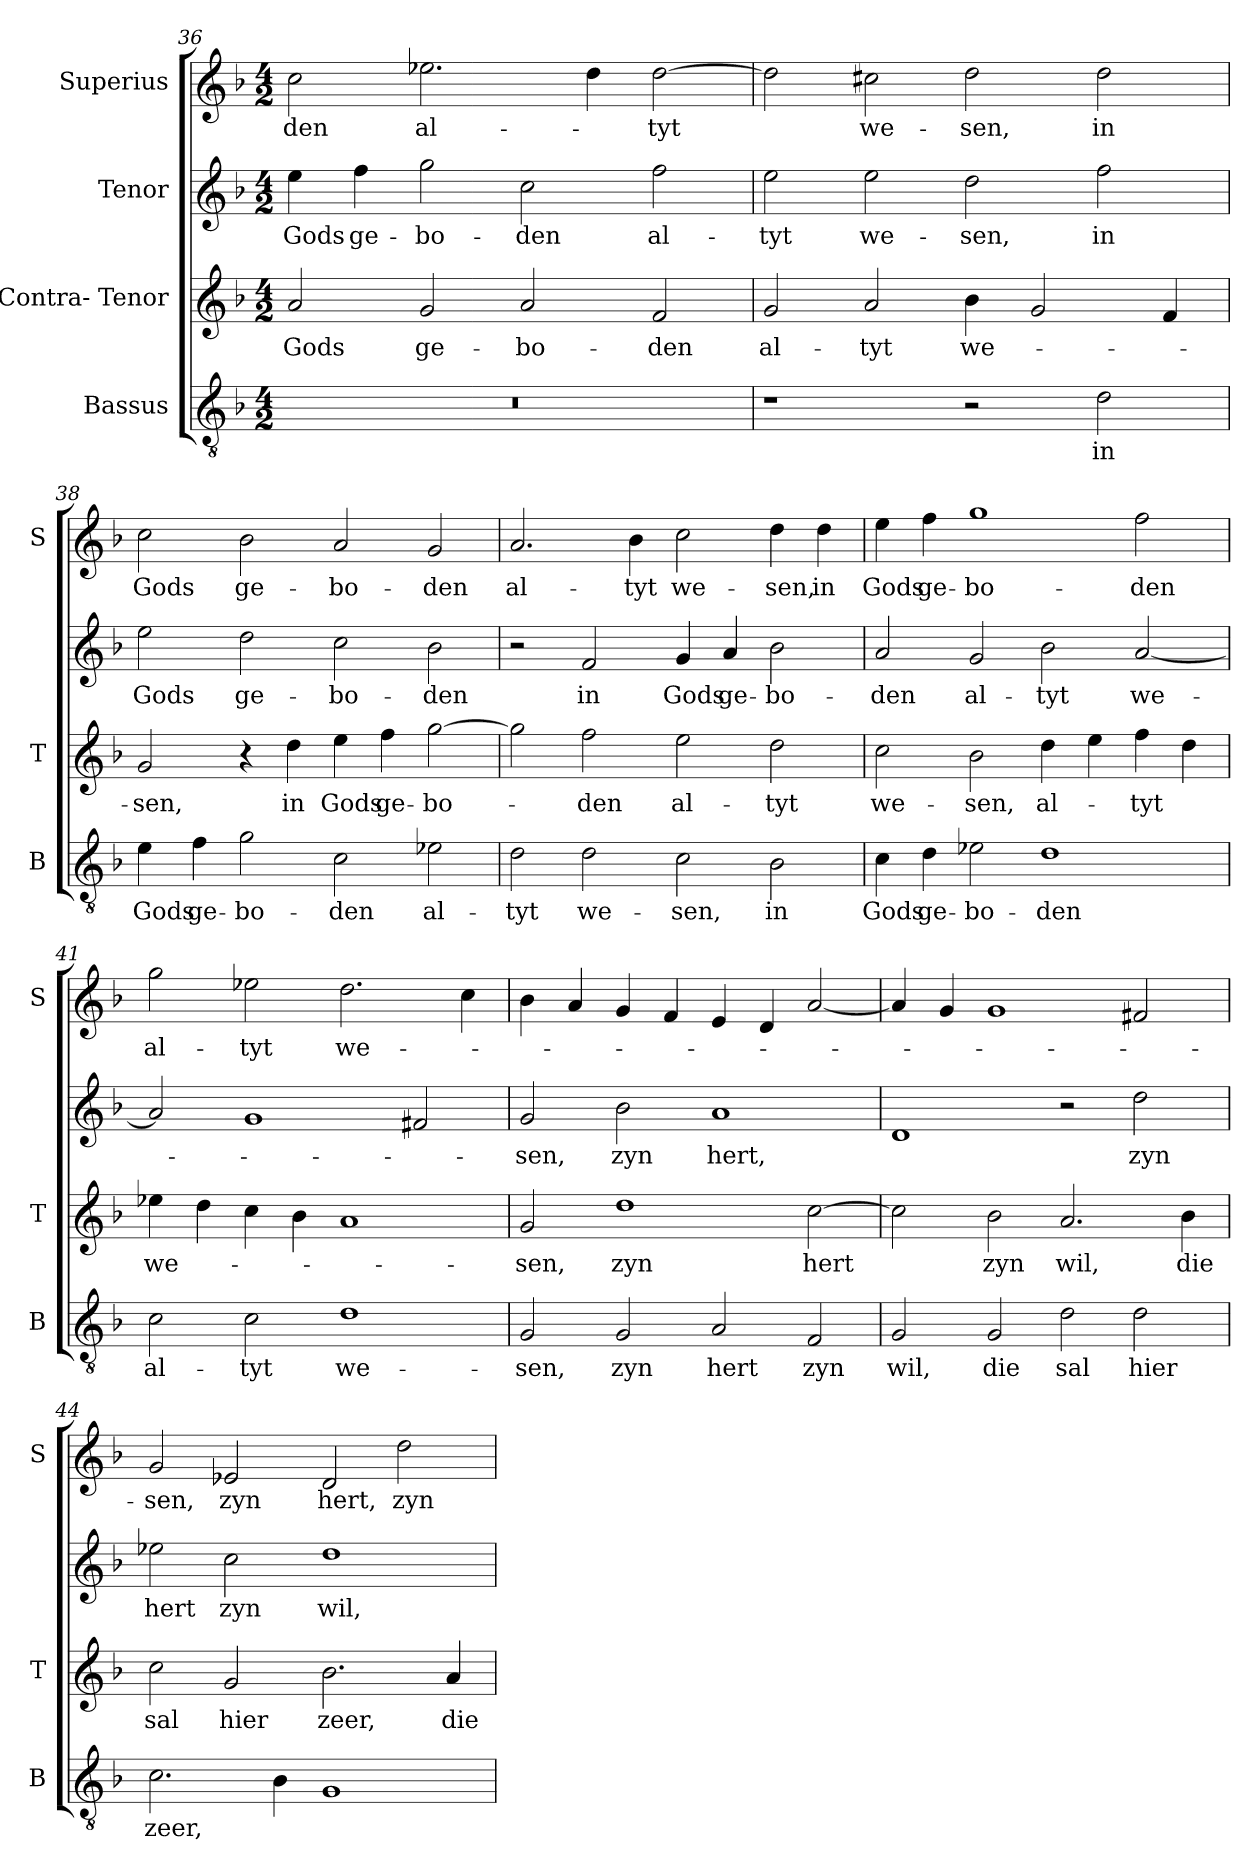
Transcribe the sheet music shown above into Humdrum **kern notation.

**kern	**text	**kern	**text	**kern	**text	**kern	**text
*part4	*part4	*part3	*part3	*part2	*part2	*part1	*part1
*staff4	*staff4	*staff3	*staff3	*staff2	*staff2	*staff1	*staff1
*I"Bassus	*	*I"Contra- Tenor	*	*I"Tenor	*	*I"Superius	*
*I'B	*	*I'T	*	*	*	*I'S	*
*clefGv2	*	*clefG2	*	*clefG2	*	*clefG2	*
*k[b-]	*	*k[b-]	*	*k[b-]	*	*k[b-]	*
*F:	*	*F:	*	*F:	*	*F:	*
*M4/2	*	*M4/2	*	*M4/2	*	*M4/2	*
=36	=36	=36	=36	=36	=36	=36	=36
!	!	!	!LO:LY:b	!	!LO:LY:b	!	!LO:LY:b
0r	.	2a/	Gods	4ee\	Gods	2cc\	-den
!	!	!	!	!	!LO:LY:b	!	!
.	.	.	.	4ff\	ge-	.	.
!	!	!	!LO:LY:b	!	!LO:LY:b	!	!LO:LY:b
.	.	2g/	ge-	2gg\	-bo-	2.ee-X\	al-
!	!	!	!LO:LY:b	!	!LO:LY:b	!	!
.	.	2a/	-bo-	2cc\	-den	.	.
.	.	.	.	.	.	4dd\	.
!	!	!	!LO:LY:b	!	!LO:LY:b	!	!LO:LY:b
.	.	2f/	-den	2ff\	al-	[2dd\	-tyt
!!LO:LB:g=z
=37	=37	=37	=37	=37	=37	=37	=37
!	!	!	!LO:LY:b	!	!LO:LY:b	!	!
1r	.	2g/	al-	2ee\	-tyt	2dd\]	.
!	!	!	!LO:LY:b	!	!LO:LY:b	!	!LO:LY:b
.	.	2a/	-tyt	2ee\	we-	2cc#X\	we-
!	!	!	!LO:LY:b	!	!LO:LY:b	!	!LO:LY:b
2r	.	4b-\	we-	2dd\	-sen,	2dd\	-sen,
.	.	2g/	.	.	.	.	.
!	!LO:LY:b	!	!	!	!LO:LY:b	!	!LO:LY:b
2d\	in	.	.	2ff\	in	2dd\	in
.	.	4f/	.	.	.	.	.
=38	=38	=38	=38	=38	=38	=38	=38
!	!LO:LY:b	!	!LO:LY:b	!	!LO:LY:b	!	!LO:LY:b
4e\	Gods	2g/	-sen,	2ee\	Gods	2cc\	Gods
!	!LO:LY:b	!	!	!	!	!	!
4f\	ge-	.	.	.	.	.	.
!	!LO:LY:b	!	!	!	!LO:LY:b	!	!LO:LY:b
2g\	-bo-	4r	.	2dd\	ge-	2b-\	ge-
!	!	!	!LO:LY:b	!	!	!	!
.	.	4dd\	in	.	.	.	.
!	!LO:LY:b	!	!LO:LY:b	!	!LO:LY:b	!	!LO:LY:b
2c\	-den	4ee\	Gods	2cc\	-bo-	2a/	-bo-
!	!	!	!LO:LY:b	!	!	!	!
.	.	4ff\	ge-	.	.	.	.
!	!LO:LY:b	!	!LO:LY:b	!	!LO:LY:b	!	!LO:LY:b
2e-X\	al-	[2gg\	-bo-	2b-\	-den	2g/	-den
=39	=39	=39	=39	=39	=39	=39	=39
!	!LO:LY:b	!	!	!	!	!	!LO:LY:b
2d\	-tyt	2gg\]	.	2r	.	2.a/	al-
!	!LO:LY:b	!	!LO:LY:b	!	!LO:LY:b	!	!
2d\	we-	2ff\	-den	2f/	in	.	.
!	!	!	!	!	!	!	!LO:LY:b
.	.	.	.	.	.	4b-\	-tyt
!	!LO:LY:b	!	!LO:LY:b	!	!LO:LY:b	!	!LO:LY:b
2c\	-sen,	2ee\	al-	4g/	Gods	2cc\	we-
!	!	!	!	!	!LO:LY:b	!	!
.	.	.	.	4a/	ge-	.	.
!	!LO:LY:b	!	!LO:LY:b	!	!LO:LY:b	!	!LO:LY:b
2B-\	in	2dd\	-tyt	2b-\	-bo-	4dd\	-sen,
!	!	!	!	!	!	!	!LO:LY:b
.	.	.	.	.	.	4dd\	in
=40	=40	=40	=40	=40	=40	=40	=40
!	!LO:LY:b	!	!LO:LY:b	!	!LO:LY:b	!	!LO:LY:b
4c\	Gods	2cc\	we-	2a/	-den	4ee\	Gods
!	!LO:LY:b	!	!	!	!	!	!LO:LY:b
4d\	ge-	.	.	.	.	4ff\	ge-
!	!LO:LY:b	!	!LO:LY:b	!	!LO:LY:b	!	!LO:LY:b
2e-X\	-bo-	2b-\	-sen,	2g/	al-	1gg	-bo-
!	!LO:LY:b	!	!LO:LY:b	!	!LO:LY:b	!	!
1d	-den	4dd\	al-	2b-\	-tyt	.	.
.	.	4ee\	.	.	.	.	.
!	!	!	!LO:LY:b	!	!LO:LY:b	!	!LO:LY:b
.	.	4ff\	-tyt	[2a/	we-	2ff\	-den
.	.	4dd\	.	.	.	.	.
!!LO:LB:g=z
=41	=41	=41	=41	=41	=41	=41	=41
!	!LO:LY:b	!	!LO:LY:b	!	!	!	!LO:LY:b
2c\	al-	4ee-X\	we-	2a/]	.	2gg\	al-
.	.	4dd\	.	.	.	.	.
!	!LO:LY:b	!	!	!	!	!	!LO:LY:b
2c\	-tyt	4cc\	.	1g	.	2ee-X\	-tyt
.	.	4b-\	.	.	.	.	.
!	!LO:LY:b	!	!	!	!	!	!LO:LY:b
1d	we-	1a	.	.	.	2.dd\	we-
.	.	.	.	2f#X/	.	.	.
.	.	.	.	.	.	4cc\	.
=42	=42	=42	=42	=42	=42	=42	=42
!	!LO:LY:b	!	!LO:LY:b	!	!LO:LY:b	!	!
2G/	-sen,	2g/	-sen,	2g/	-sen,	4b-\	.
.	.	.	.	.	.	4a/	.
!	!LO:LY:b	!	!LO:LY:b	!	!LO:LY:b	!	!
2G/	zyn	1dd	zyn	2b-\	zyn	4g/	.
.	.	.	.	.	.	4f/	.
!	!LO:LY:b	!	!	!	!LO:LY:b	!	!
2A/	hert	.	.	1a	hert,	4e/	.
.	.	.	.	.	.	4d/	.
!	!LO:LY:b	!	!LO:LY:b	!	!	!	!
2F/	zyn	[2cc\	hert	.	.	[2a/	.
=43	=43	=43	=43	=43	=43	=43	=43
!	!LO:LY:b	!	!	!	!	!	!
2G/	wil,	2cc\]	.	1d	.	4a/]	.
.	.	.	.	.	.	4g/	.
!	!LO:LY:b	!	!LO:LY:b	!	!	!	!
2G/	die	2b-\	zyn	.	.	1g	.
!	!LO:LY:b	!	!LO:LY:b	!	!	!	!
2d\	sal	2.a/	wil,	2r	.	.	.
!	!LO:LY:b	!	!	!	!LO:LY:b	!	!
2d\	hier	.	.	2dd\	zyn	2f#i/	.
!	!	!	!LO:LY:b	!	!	!	!
.	.	4b-\	die	.	.	.	.
=44	=44	=44	=44	=44	=44	=44	=44
!	!LO:LY:b	!	!LO:LY:b	!	!LO:LY:b	!	!LO:LY:b
2.c\	zeer,	2cc\	sal	2ee-X\	hert	2g/	-sen,
!	!	!	!LO:LY:b	!	!LO:LY:b	!	!LO:LY:b
.	.	2g/	hier	2cc\	zyn	2e-X/	zyn
4B-\	.	.	.	.	.	.	.
!	!	!	!LO:LY:b	!	!LO:LY:b	!	!LO:LY:b
1G	.	2.b-\	zeer,	1dd	wil,	2d/	hert,
!	!	!	!	!	!	!	!LO:LY:b
.	.	.	.	.	.	2dd\	zyn
!	!	!	!LO:LY:b	!	!	!	!
.	.	4a/	die	.	.	.	.
=	=	=	=	=	=	=	=
*-	*-	*-	*-	*-	*-	*-	*-
